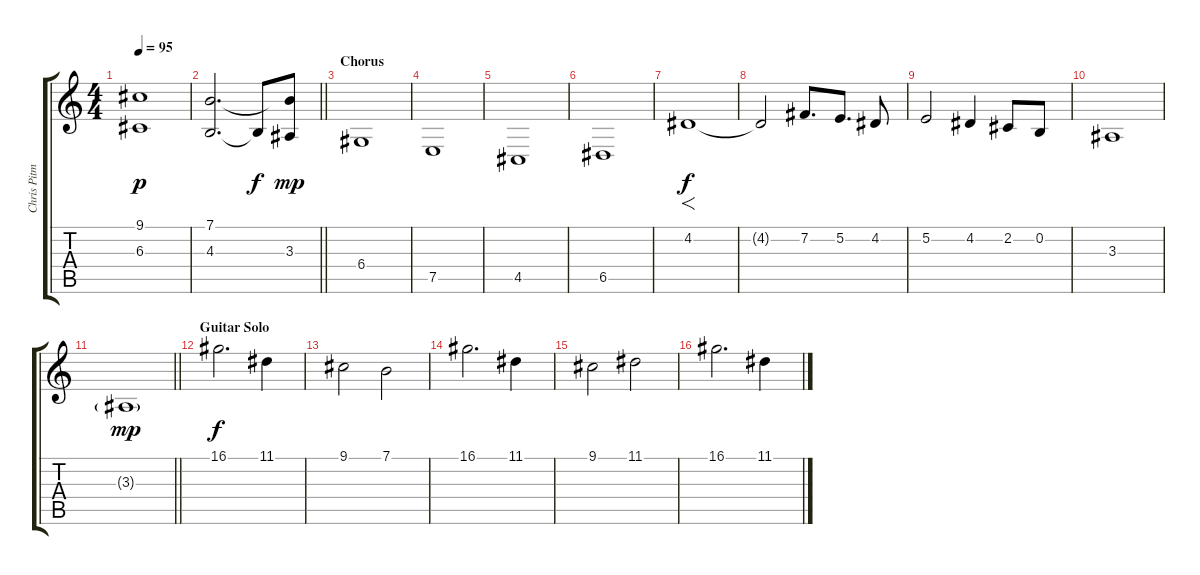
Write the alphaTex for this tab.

\track ("Chris Pitman - Synth 2" "Chris Pitm") {instrument stringensemble1}
\staff {score tabs}
\tuning (E4 B3 G3 D3 A2 E2) {hide}
\ts (4 4)
\tempo 95
\clef g2
\ks c
(9.1 6.3).1{dy p} |
\barLineRight lightlight
(7.1 4.3).2{d} 4.3{t}.8{dy f} (7.1{t} 3.3).8{dy mp} |
\section ("" "Chorus")
6.4.1{volume 14 instrument stringensemble1} |
7.5.1 |
4.5.1 |
6.5.1 |
4.2.1{f dy f} |
4.2{t}.2 7.2.8{d} 5.2.8{d} 4.2.8 |
5.2.2 4.2.4 2.2.8 0.2.8 |
3.3.1 |
\barLineRight lightlight
3.3{g}.1{dy mp} |
\section ("" "Guitar Solo")
16.1.2{d dy f volume 14 instrument stringensemble2} 11.1.4 |
9.1.2 7.1.2 |
16.1.2{d} 11.1.4 |
9.1.2 11.1.2 |
16.1.2{d} 11.1.4
